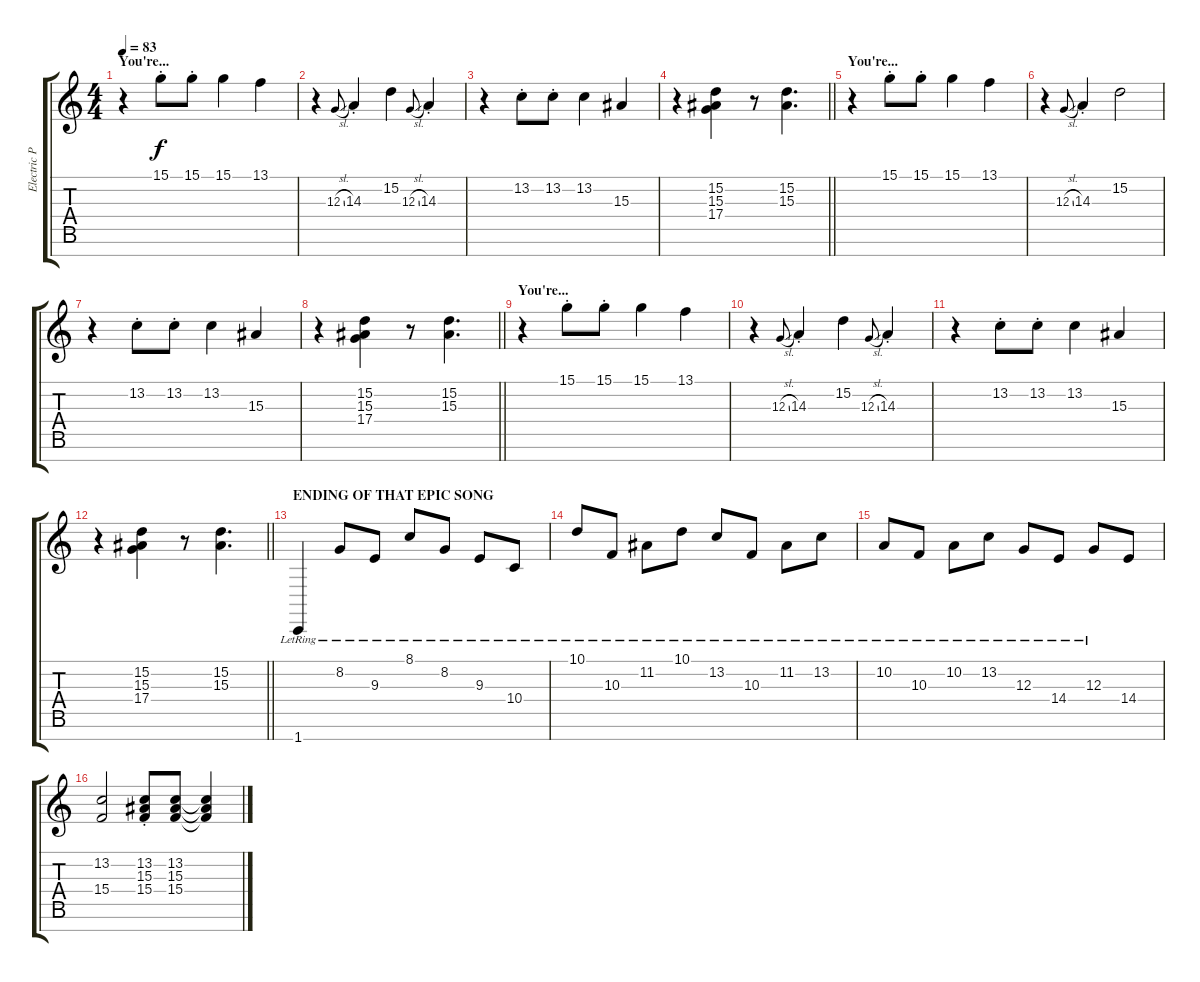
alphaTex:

\track ("Electric Piano R (Keith)" "Electric P") {instrument electricpiano2}
\staff {score tabs}
\tuning (E4 B3 G3 D3 A2 E2 B1) {hide}
\ts (4 4)
\section ("" "You're...")
\tempo 83
\clef g2
\ks c
r.4{dy f} 15.1{st}.8 15.1{st}.8 15.1.4 13.1.4 |
r.4 12.3{sl}.8{gr onbeat} 14.3{st}.4 15.2.4 12.3{sl}.8{gr onbeat} 14.3{st}.4 |
r.4 13.2{st}.8 13.2{st}.8 13.2.4 15.3.4 |
\barLineRight lightlight
r.4 (15.2 15.3 17.4).4 r.8 (15.2 15.3).4{d} |
\section ("" "You're...")
r.4 15.1{st}.8 15.1{st}.8 15.1.4 13.1.4 |
r.4 12.3{sl}.8{gr onbeat} 14.3{st}.4 15.2.2 |
r.4 13.2{st}.8 13.2{st}.8 13.2.4 15.3.4 |
\barLineRight lightlight
r.4 (15.2 15.3 17.4).4 r.8 (15.2 15.3).4{d} |
\section ("" "You're...")
r.4 15.1{st}.8 15.1{st}.8 15.1.4 13.1.4 |
r.4 12.3{sl}.8{gr onbeat} 14.3{st}.4 15.2.4 12.3{sl}.8{gr onbeat} 14.3{st}.4 |
r.4 13.2{st}.8 13.2{st}.8 13.2.4 15.3.4 |
\barLineRight lightlight
r.4 (15.2 15.3 17.4).4 r.8 (15.2 15.3).4{d} |
\section ("" "ENDING OF THAT EPIC SONG")
1.7{lr}.4 8.2{lr}.8 9.3{lr}.8 8.1{lr}.8 8.2{lr}.8 9.3{lr}.8 10.4{lr}.8 |
10.1{lr}.8 10.3{lr}.8 11.2{lr}.8 10.1{lr}.8 13.2{lr}.8 10.3{lr}.8 11.2{lr}.8 13.2{lr}.8 |
10.2{lr}.8 10.3{lr}.8 10.2{lr}.8 13.2{lr}.8 12.3{lr}.8 14.4{lr}.8 12.3{lr}.8 14.4.8 |
(13.2 15.4).2 (13.2{st} 15.3 15.4).8 (13.2 15.3 15.4).8 (13.2{t} 15.3{t} 15.4{t}).4
